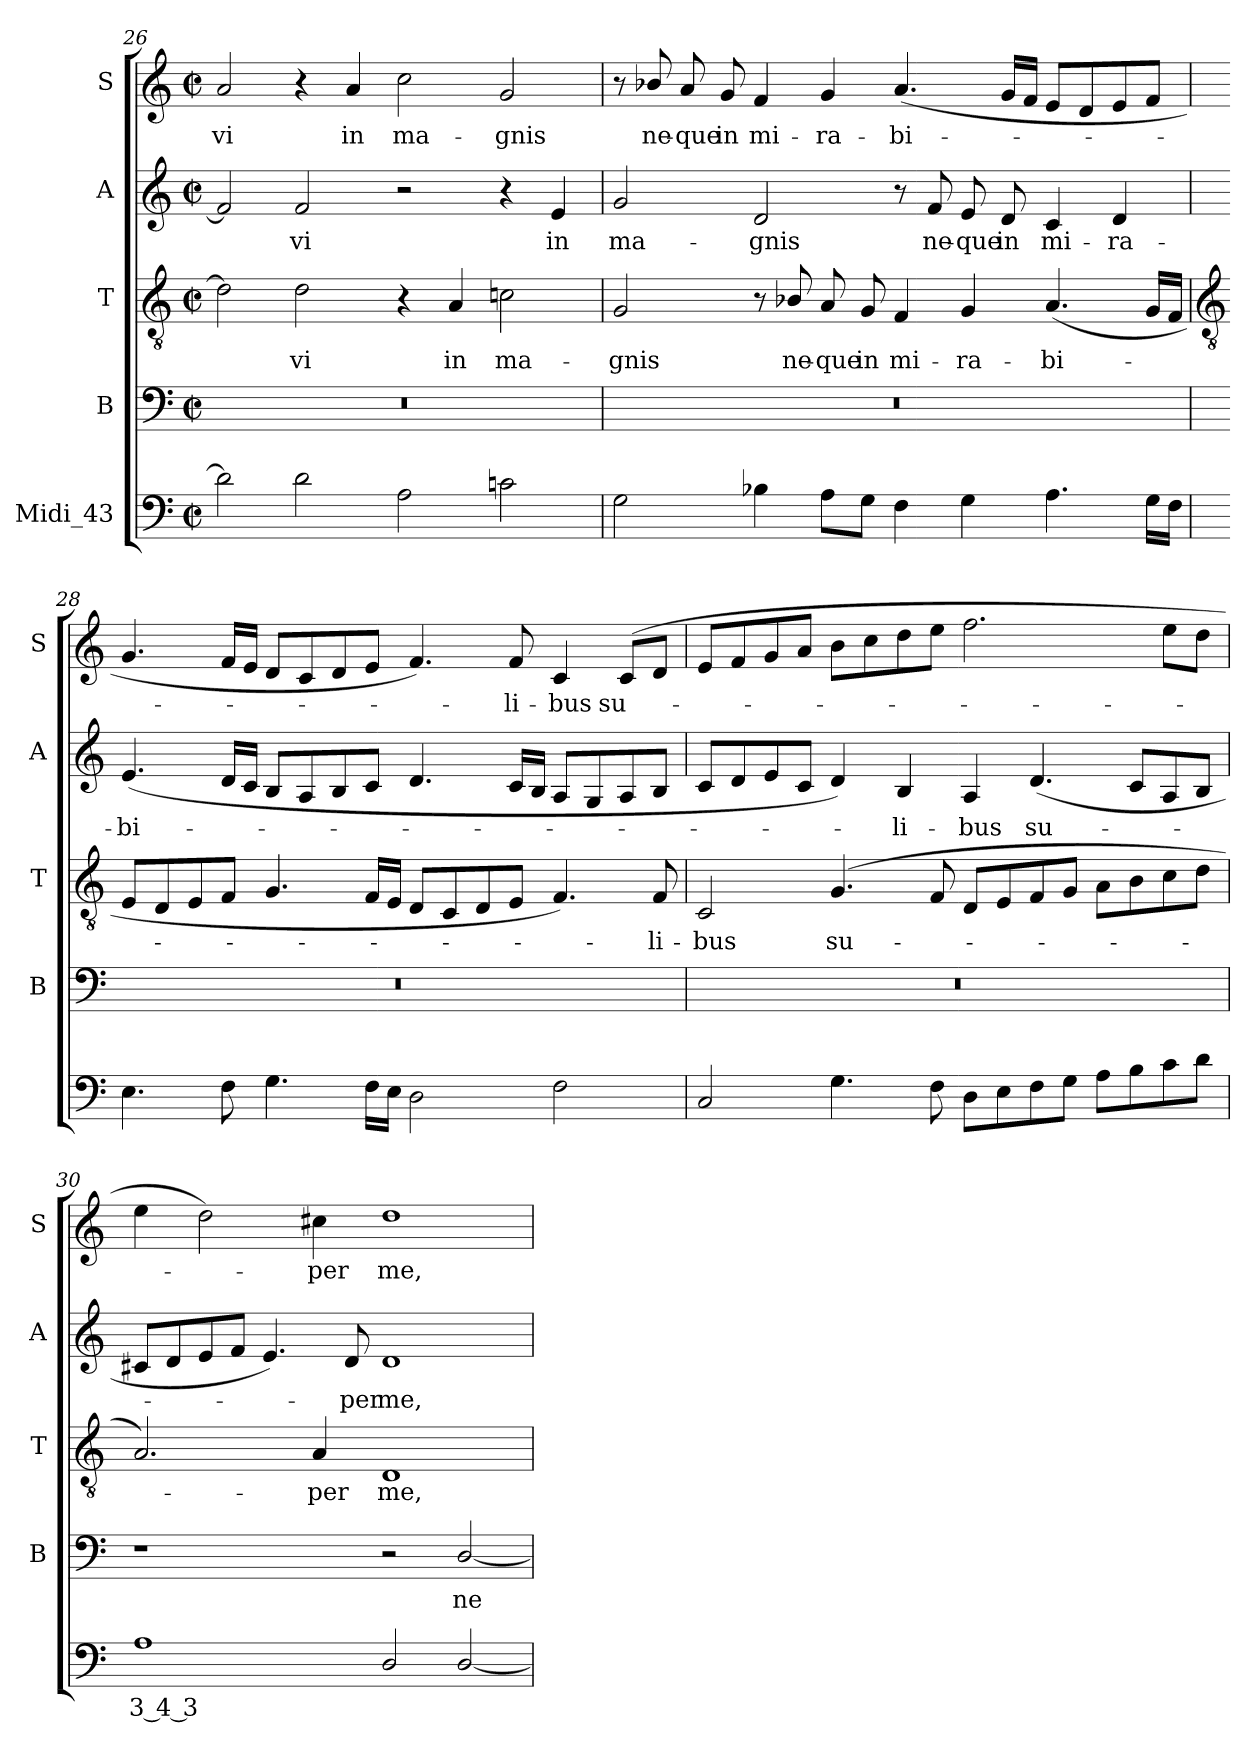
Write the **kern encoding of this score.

**kern	**text	**kern	**text	**kern	**text	**kern	**text	**kern	**text
*part5	*part5	*part4	*part4	*part3	*part3	*part2	*part2	*part1	*part1
*staff5	*staff5	*staff4	*staff4	*staff3	*staff3	*staff2	*staff2	*staff1	*staff1
*I"Midi_43	*	*I"B	*	*I"T	*	*I"A	*	*I"S	*
*	*	*I'B	*	*I'T	*	*I'A	*	*I'S	*
!!LO:LB:g=z
*clefF4	*	*clefF4	*	*clefGv2	*	*clefG2	*	*clefG2	*
*k[]	*	*k[]	*	*k[]	*	*k[]	*	*k[]	*
*C:	*	*C:	*	*C:	*	*C:	*	*C:	*
*M4/2	*	*M4/2	*	*M4/2	*	*M4/2	*	*M4/2	*
*met(c|)	*	*met(c|)	*	*met(c|)	*	*met(c|)	*	*met(c|)	*
=26	=26	=26	=26	=26	=26	=26	=26	=26	=26
!	!	!	!	!	!	!	!	!	!LO:LY:b
2d]	.	0r	.	2d]	.	2f]	.	2a	-vi
!	!	!	!	!	!LO:LY:b	!	!LO:LY:b	!	!
2d	.	.	.	2d	vi	2f	vi	4r	.
!	!	!	!	!	!	!	!	!	!LO:LY:b
.	.	.	.	.	.	.	.	4a	in
!	!	!	!	!	!	!	!	!	!LO:LY:b
2A	.	.	.	4r	.	2r	.	2cc	ma-
!	!	!	!	!	!LO:LY:b	!	!	!	!
.	.	.	.	4A	in	.	.	.	.
!	!	!	!	!	!LO:LY:b	!	!	!	!LO:LY:b
2cn	.	.	.	2cn	ma-	4r	.	2g	-gnis
!	!	!	!	!	!	!	!LO:LY:b	!	!
.	.	.	.	.	.	4e	in	.	.
=27	=27	=27	=27	=27	=27	=27	=27	=27	=27
!	!	!	!	!	!LO:LY:b	!	!LO:LY:b	!	!
2G	.	0r	.	2G	-gnis	2g	ma-	8r	.
!	!	!	!	!	!	!	!	!	!LO:LY:b
.	.	.	.	.	.	.	.	8b-X/	ne-
!	!	!	!	!	!	!	!	!	!LO:LY:b
.	.	.	.	.	.	.	.	8a	-que
!	!	!	!	!	!	!	!	!	!LO:LY:b
.	.	.	.	.	.	.	.	8g	in
!	!	!	!	!	!	!	!LO:LY:b	!	!LO:LY:b
4B-X	.	.	.	8r	.	2d	-gnis	4f	mi-
!	!	!	!	!	!LO:LY:b	!	!	!	!
.	.	.	.	8B-X/	ne-	.	.	.	.
!	!	!	!	!	!LO:LY:b	!	!	!	!LO:LY:b
8AL	.	.	.	8A	-que	.	.	4g	-ra-
!	!	!	!	!	!LO:LY:b	!	!	!	!
8GJ	.	.	.	8G	in	.	.	.	.
!	!	!	!	!	!LO:LY:b	!	!	!	!LO:LY:b
4F	.	.	.	4F	mi-	8r	.	(<4.a	-bi-
!	!	!	!	!	!	!	!LO:LY:b	!	!
.	.	.	.	.	.	8f	ne-	.	.
!	!	!	!	!	!LO:LY:b	!	!LO:LY:b	!	!
4G	.	.	.	4G	-ra-	8e	-que	.	.
!	!	!	!	!	!	!	!LO:LY:b	!	!
.	.	.	.	.	.	8d	in	16gLL	.
.	.	.	.	.	.	.	.	16fJJ	.
!	!	!	!	!	!LO:LY:b	!	!LO:LY:b	!	!
4.A\	.	.	.	(<4.A	-bi-	4c	mi-	8eL	.
.	.	.	.	.	.	.	.	8d	.
!	!	!	!	!	!	!	!LO:LY:b	!	!
.	.	.	.	.	.	4d	-ra-	8e	.
16GLL	.	.	.	16GLL	.	.	.	8fJ	.
16FJJ	.	.	.	16FJJ	.	.	.	.	.
!!LO:LB:g=z
=28	=28	=28	=28	=28	=28	=28	=28	=28	=28
*	*	*	*	*clefGv2	*	*	*	*	*
!	!	!	!	!	!	!	!LO:LY:b	!	!
4.E	.	0r	.	8EL	.	(<4.e	-bi-	4.g	.
.	.	.	.	8D	.	.	.	.	.
.	.	.	.	8E	.	.	.	.	.
8F	.	.	.	8FJ	.	16dLL	.	16fLL	.
.	.	.	.	.	.	16cJJ	.	16eJJ	.
4.G	.	.	.	4.G	.	8BL	.	8dL	.
.	.	.	.	.	.	8A	.	8c	.
.	.	.	.	.	.	8B	.	8d	.
16FLL	.	.	.	16FLL	.	8cJ	.	8eJ	.
16EJJ	.	.	.	16EJJ	.	.	.	.	.
2D	.	.	.	8DL	.	4.d	.	4.f)	.
.	.	.	.	8C	.	.	.	.	.
.	.	.	.	8D	.	.	.	.	.
!	!	!	!	!	!	!	!	!	!LO:LY:b
.	.	.	.	8EJ	.	16cLL	.	8f	li-
.	.	.	.	.	.	16BJJ	.	.	.
!	!	!	!	!	!	!	!	!	!LO:LY:b
2F	.	.	.	4.F)	.	8AL	.	4c	-bus
.	.	.	.	.	.	8G	.	.	.
!	!	!	!	!	!	!	!	!	!LO:LY:b
.	.	.	.	.	.	8A	.	(<8cL	su-
!	!	!	!	!	!LO:LY:b	!	!	!	!
.	.	.	.	8F	li-	8BJ	.	8dJ	.
=29	=29	=29	=29	=29	=29	=29	=29	=29	=29
!	!	!	!	!	!LO:LY:b	!	!	!	!
2C	.	0r	.	2C	-bus	8cL	.	8eL	.
.	.	.	.	.	.	8d	.	8f	.
.	.	.	.	.	.	8e	.	8g	.
.	.	.	.	.	.	8cJ	.	8aJ	.
!	!	!	!	!	!LO:LY:b	!	!	!	!
4.G	.	.	.	(<4.G	su-	4d)	.	8bL	.
.	.	.	.	.	.	.	.	8cc	.
!	!	!	!	!	!	!	!LO:LY:b	!	!
.	.	.	.	.	.	4B	li-	8dd	.
8F	.	.	.	8F	.	.	.	8eeJ	.
!	!	!	!	!	!	!	!LO:LY:b	!	!
8DL	.	.	.	8DL	.	4A	-bus	2.ff	.
8E	.	.	.	8E	.	.	.	.	.
!	!	!	!	!	!	!	!LO:LY:b	!	!
8F	.	.	.	8F	.	(<4.d	su-	.	.
8GJ	.	.	.	8GJ	.	.	.	.	.
8AL	.	.	.	8AL	.	.	.	.	.
8B	.	.	.	8B	.	8cL	.	.	.
8c	.	.	.	8c	.	8A	.	8eeL	.
8dJ	.	.	.	8dJ	.	8BJ	.	8ddJ	.
=30	=30	=30	=30	=30	=30	=30	=30	=30	=30
!	!LO:LY:b	!	!	!	!	!	!	!	!
1A	3 4 3	1r	.	2.A)	.	8c#XL	.	4ee	.
.	.	.	.	.	.	8d	.	.	.
.	.	.	.	.	.	8e	.	2dd)	.
.	.	.	.	.	.	8fJ	.	.	.
.	.	.	.	.	.	4.e)	.	.	.
!	!	!	!	!	!LO:LY:b	!	!	!	!LO:LY:b
.	.	.	.	4A	per	.	.	4cc#X	per
!	!	!	!	!	!	!	!LO:LY:b	!	!
.	.	.	.	.	.	8d	per	.	.
!	!	!	!	!	!LO:LY:b	!	!LO:LY:b	!	!LO:LY:b
2D/	.	2r	.	1D	me,	1d	me,	1dd	me,
!	!	!	!LO:LY:b	!	!	!	!	!	!
[2D/	.	[2D/	ne-	.	.	.	.	.	.
=	=	=	=	=	=	=	=	=	=
*-	*-	*-	*-	*-	*-	*-	*-	*-	*-
